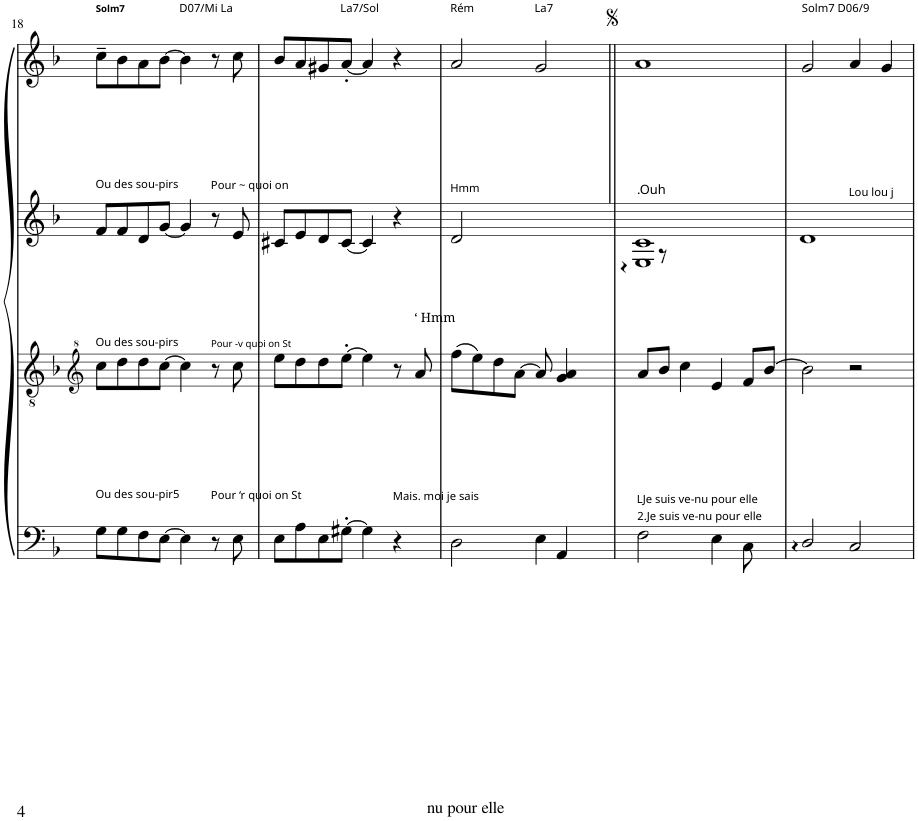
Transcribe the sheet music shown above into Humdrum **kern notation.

**kern	**kern	**kern	**kern
*part1	*part1	*part1	*part1
*staff4	*staff3	*staff2	*staff1
!!LO:PB:g=z
*clefF4	*clefG^2	*clefG2	*clefG2
*k[b-]	*k[b-]	*k[b-]	*k[b-]
*M2/2	*M2/2	*M2/2	*M2/2
=18	=18	=18	=18
!	!	!	!LO:TX:a:B:t=Solm7
!	!	!	!LO:TX:b:t=Ou des sou-pirs
!	!	!LO:TX:b:t=Ou des sou-pirs	!
!	!LO:TX:b:t=Ou des sou-pir5	!	!
8G\L	8ccc\L	8f/L	8cc~\L
8G\	8ddd\	8f/	8b-\
8F\	8ddd\	8d/	8a\
[8E\J	[8ccc\J	[8g/J	[8b-\J
!	!	!	!LO:TX:a:t=D07/Mi La
4E\]	4ccc\]	4g/]	4b-\]
!	!	!	!LO:TX:b:t=Pour ~ quoi on
!	!	!LO:TX:b:t=Pour -v quoi on St	!
!	!LO:TX:b:t=Pour ‘r quoi on St	!	!
8r	8r	8r	8r
8E\	8ccc\	8e/	8cc\
=19	=19	=19	=19
8E\L	8eee\L	8c#X/L	8b-/L
8A\	8ddd\	8e/	8a/
8E\	8ddd\	8d/	8g#X/
!	!	!	!LO:TX:a:t=La7/Sol
[8G#X'\J	[8eee'\J	[8c#/J	[8a'/J
4G#\]	4eee\]	4c#/]	4a/]
!	!LO:TX:b:t=Mais. moi je sais	!	!
4r	8r	4r	4r
!	!LO:TX:a:t=‘ Hmm	!	!
.	8aa/	.	.
=20	=20	=20	=20
*^	*	*	*
!	!	!	!	!LO:TX:a:t=Rém
!	!	!	!	!LO:TX:b:t=Hmm
2D\	8ryy	8fff\L	2d/	2a/
*v	*v	*	*	*
.	8eee\	.	.
.	8ddd\	.	.
.	[8aa\J	.	.
!	!	!	!LO:TX:a:t=La7
4E\	8aa/]	2ryy	2g/
*^	*	*	*
.	4AA/	4gg/ 4aa/	.	.
4ryy	.	.	.	.
.	8ryy	8ryy	.	.
=21||	=21||	=21||	=21||	=21||
*	*	*	*^	*
*	*	*	*	*^	*
!	!	!	!	!	!	!LO:TX:b:t=.Ouh
!	!	!LO:TX:b:t=LJe suis ve-nu pour elle	!	!	!	!
!	!	!LO:TX:b:t=2.Je suis ve-nu pour elle	!	!	!	!
*v	*v	*	*	*	*	*
2F\	8aa/L	1c	8ryy	1E	1a
.	8bb-/J	.	8r	.	.
.	4ccc\	.	2.ryy	.	.
4E\	4ee/	.	.	.	.
8C\	8ff/L	.	.	.	.
8ryy	[8bb-/J	.	.	.	.
*	*	*v	*v	*v	*
=22	=22	=22	=22
*^	*	*	*
!	!	!	!	!LO:TX:a:t=Solm7 D06/9
2ryy	2D/	2bb-\]	1d	2g/
!	!	!	!	!LO:TX:b:t=Lou lou j
2r	2C/	2ryy	.	4a/
.	.	.	.	4g/
*v	*v	*	*	*
=	=	=	=
*-	*-	*-	*-
